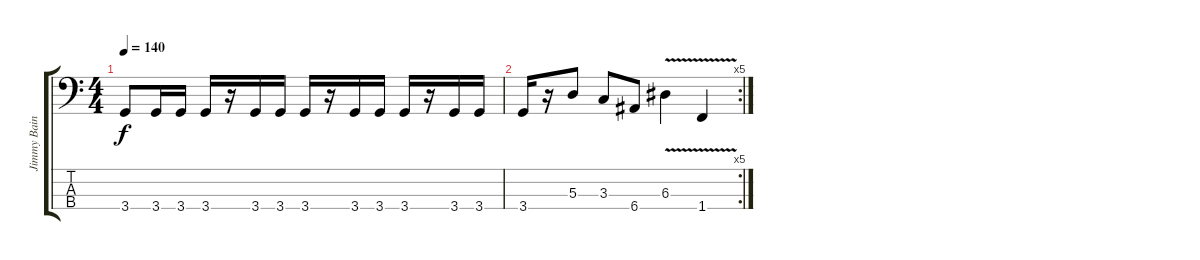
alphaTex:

\track ("Jimmy Bain" "Jimmy Bain") {instrument electricbasspick}
\staff {score tabs}
\tuning (G2 D2 A1 E1) {hide}
\ts (4 4)
\tempo 140
\clef f4
\ks c
3.4.8{dy f} 3.4.16 3.4.16 3.4.16 r.16 3.4.16 3.4.16 3.4.16 r.16 3.4.16 3.4.16 3.4.16 r.16 3.4.16 3.4.16 |
\rc 5
3.4.16 r.16 5.3.8 3.3.8 6.4.8 6.3{v}.4 1.4{v}.4
